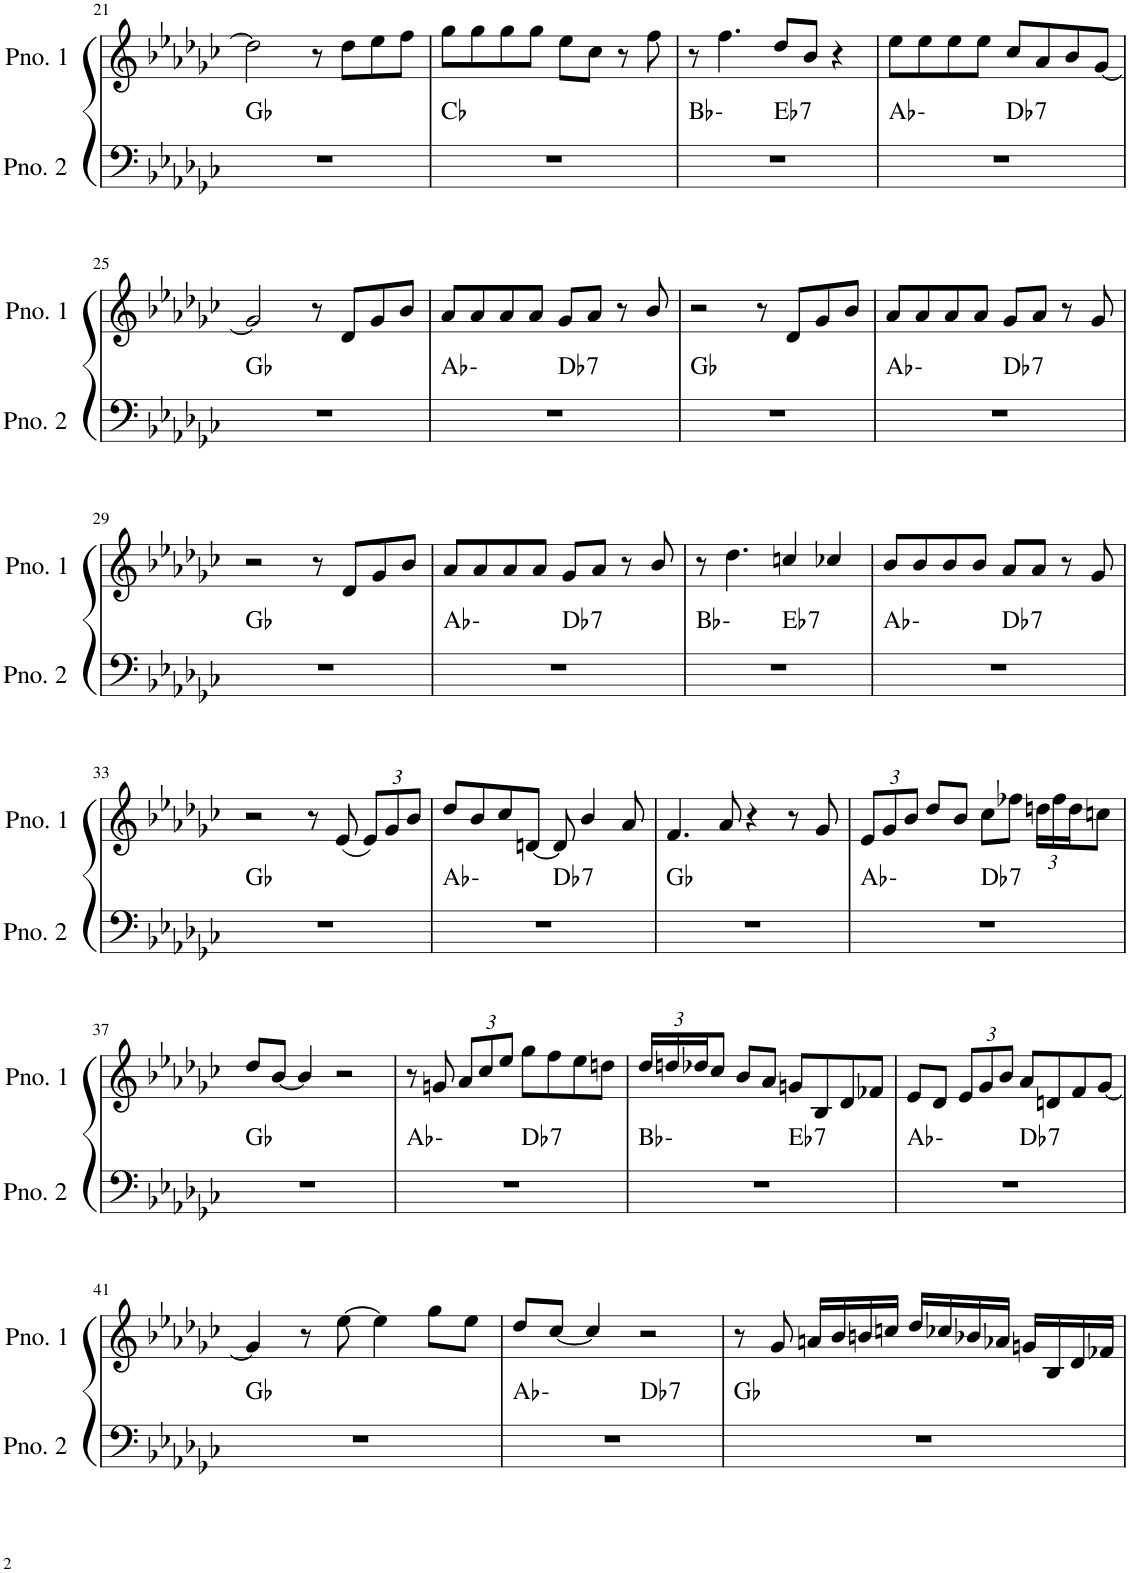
**kern	**harte	**kern
*part2	*part2	*part1
*staff2	*	*staff1
*I"ピアノ 2	*	*I"ピアノ 1
!!LO:PB:g=z
*clefF4	*	*clefG2
*k[b-e-a-d-g-c-]	*	*k[b-e-a-d-g-c-]
*M4/4	*	*M4/4
=21	=21	=21
1r	Gb:maj	2dd-\]
.	.	8r
.	.	8dd-\L
.	.	8ee-\
.	.	8ff\J
=22	=22	=22
1r	Cb:maj	8gg-\L
.	.	8gg-\
.	.	8gg-\
.	.	8gg-\J
.	.	8ee-\L
.	.	8cc-\J
.	.	8r
.	.	8ff\
=23	=23	=23
*^	*	*
1r	2ryy	Bb:min	8r
.	.	.	4.ff\
!	!	!LO:H:kt=7	!
.	2ryy	Eb:7	8dd-/L
.	.	.	8b-/J
.	.	.	4r
=24	=24	=24	=24
1r	2ryy	Ab:min	8ee-\L
.	.	.	8ee-\
.	.	.	8ee-\
.	.	.	8ee-\J
!	!	!LO:H:kt=7	!
.	2ryy	Db:7	8cc-/L
.	.	.	8a-/
.	.	.	8b-/
.	.	.	[8g-/J
*v	*v	*	*
!!LO:LB:g=z
=25	=25	=25
1r	Gb:maj	2g-/]
.	.	8r
.	.	8d-/L
.	.	8g-/
.	.	8b-/J
=26	=26	=26
*^	*	*
1r	2ryy	Ab:min	8a-/L
.	.	.	8a-/
.	.	.	8a-/
.	.	.	8a-/J
!	!	!LO:H:kt=7	!
.	2ryy	Db:7	8g-/L
.	.	.	8a-/J
.	.	.	8r
.	.	.	8b-/
*v	*v	*	*
=27	=27	=27
1r	Gb:maj	2r
.	.	8r
.	.	8d-/L
.	.	8g-/
.	.	8b-/J
=28	=28	=28
*^	*	*
1r	2ryy	Ab:min	8a-/L
.	.	.	8a-/
.	.	.	8a-/
.	.	.	8a-/J
!	!	!LO:H:kt=7	!
.	2ryy	Db:7	8g-/L
.	.	.	8a-/J
.	.	.	8r
.	.	.	8g-/
*v	*v	*	*
!!LO:LB:g=z
=29	=29	=29
1r	Gb:maj	2r
.	.	8r
.	.	8d-/L
.	.	8g-/
.	.	8b-/J
=30	=30	=30
*^	*	*
1r	2ryy	Ab:min	8a-/L
.	.	.	8a-/
.	.	.	8a-/
.	.	.	8a-/J
!	!	!LO:H:kt=7	!
.	2ryy	Db:7	8g-/L
.	.	.	8a-/J
.	.	.	8r
.	.	.	8b-/
=31	=31	=31	=31
1r	2ryy	Bb:min	8r
.	.	.	4.dd-\
!	!	!LO:H:kt=7	!
.	2ryy	Eb:7	4ccn/
.	.	.	4cc-X/
=32	=32	=32	=32
1r	2ryy	Ab:min	8b-/L
.	.	.	8b-/
.	.	.	8b-/
.	.	.	8b-/J
!	!	!LO:H:kt=7	!
.	2ryy	Db:7	8a-/L
.	.	.	8a-/J
.	.	.	8r
.	.	.	8g-/
*v	*v	*	*
!!LO:LB:g=z
=33	=33	=33
1r	Gb:maj	2r
.	.	8r
.	.	(8e-/
*	*	*Xbrackettup
.	.	12e-/L)
.	.	12g-/
.	.	12b-/J
=34	=34	=34
*^	*	*
1r	2ryy	Ab:min	8dd-/L
.	.	.	8b-/
.	.	.	8cc-/
.	.	.	[8dn/J
!	!	!LO:H:kt=7	!
.	2ryy	Db:7	8d/]
.	.	.	4b-/
.	.	.	8a-/
*v	*v	*	*
=35	=35	=35
1r	Gb:maj	4.f/
.	.	8a-/
.	.	4r
.	.	8r
.	.	8g-/
=36	=36	=36
*^	*	*
1r	2ryy	Ab:min	12e-/L
.	.	.	12g-/
.	.	.	12b-/J
.	.	.	8dd-/L
.	.	.	8b-/J
!	!	!LO:H:kt=7	!
.	2ryy	Db:7	8cc-\L
.	.	.	8ff-X\J
.	.	.	24ddn\LL
.	.	.	24ff-\
.	.	.	24dd\J
.	.	.	8ccn\J
*v	*v	*	*
!!LO:LB:g=z
=37	=37	=37
1r	Gb:maj	8dd-/L
.	.	[8b-/J
.	.	4b-/]
.	.	2r
=38	=38	=38
*^	*	*
1r	2ryy	Ab:min	8r
.	.	.	8gn/
.	.	.	12a-/L
.	.	.	12cc-/
.	.	.	12ee-/J
!	!	!LO:H:kt=7	!
.	2ryy	Db:7	8gg-\L
.	.	.	8ff\
.	.	.	8ee-\
.	.	.	8ddn\J
=39	=39	=39	=39
1r	2ryy	Bb:min	24dd-/LL
.	.	.	24ddn/
.	.	.	24dd-X/J
.	.	.	8cc-/J
.	.	.	8b-/L
.	.	.	8a-/J
!	!	!LO:H:kt=7	!
.	2ryy	Eb:7	8gn/L
.	.	.	8B-/
.	.	.	8d-/
.	.	.	8f-X/J
=40	=40	=40	=40
1r	2ryy	Ab:min	8e-/L
.	.	.	8d-/J
.	.	.	12e-/L
.	.	.	12g-/
.	.	.	12b-/J
!	!	!LO:H:kt=7	!
.	2ryy	Db:7	8a-/L
.	.	.	8dn/
.	.	.	8f/
.	.	.	[8g-/J
*v	*v	*	*
!!LO:LB:g=z
=41	=41	=41
1r	Gb:maj	4g-/]
.	.	8r
.	.	[8ee-\
.	.	4ee-\]
.	.	8gg-\L
.	.	8ee-\J
=42	=42	=42
*^	*	*
1r	2ryy	Ab:min	8dd-/L
.	.	.	[8cc-/J
.	.	.	4cc-/]
!	!	!LO:H:kt=7	!
.	2ryy	Db:7	2r
*v	*v	*	*
=43	=43	=43
1r	Gb:maj	8r
.	.	8g-/
.	.	16an/LL
.	.	16b-/
.	.	16bn/
.	.	16ccn/JJ
.	.	16dd-/LL
.	.	16cc-X/
.	.	16b-X/
.	.	16a-X/JJ
.	.	16gn/LL
.	.	16B-/
.	.	16d-/
.	.	16f-X/JJ
=	=	=
*-	*-	*-
